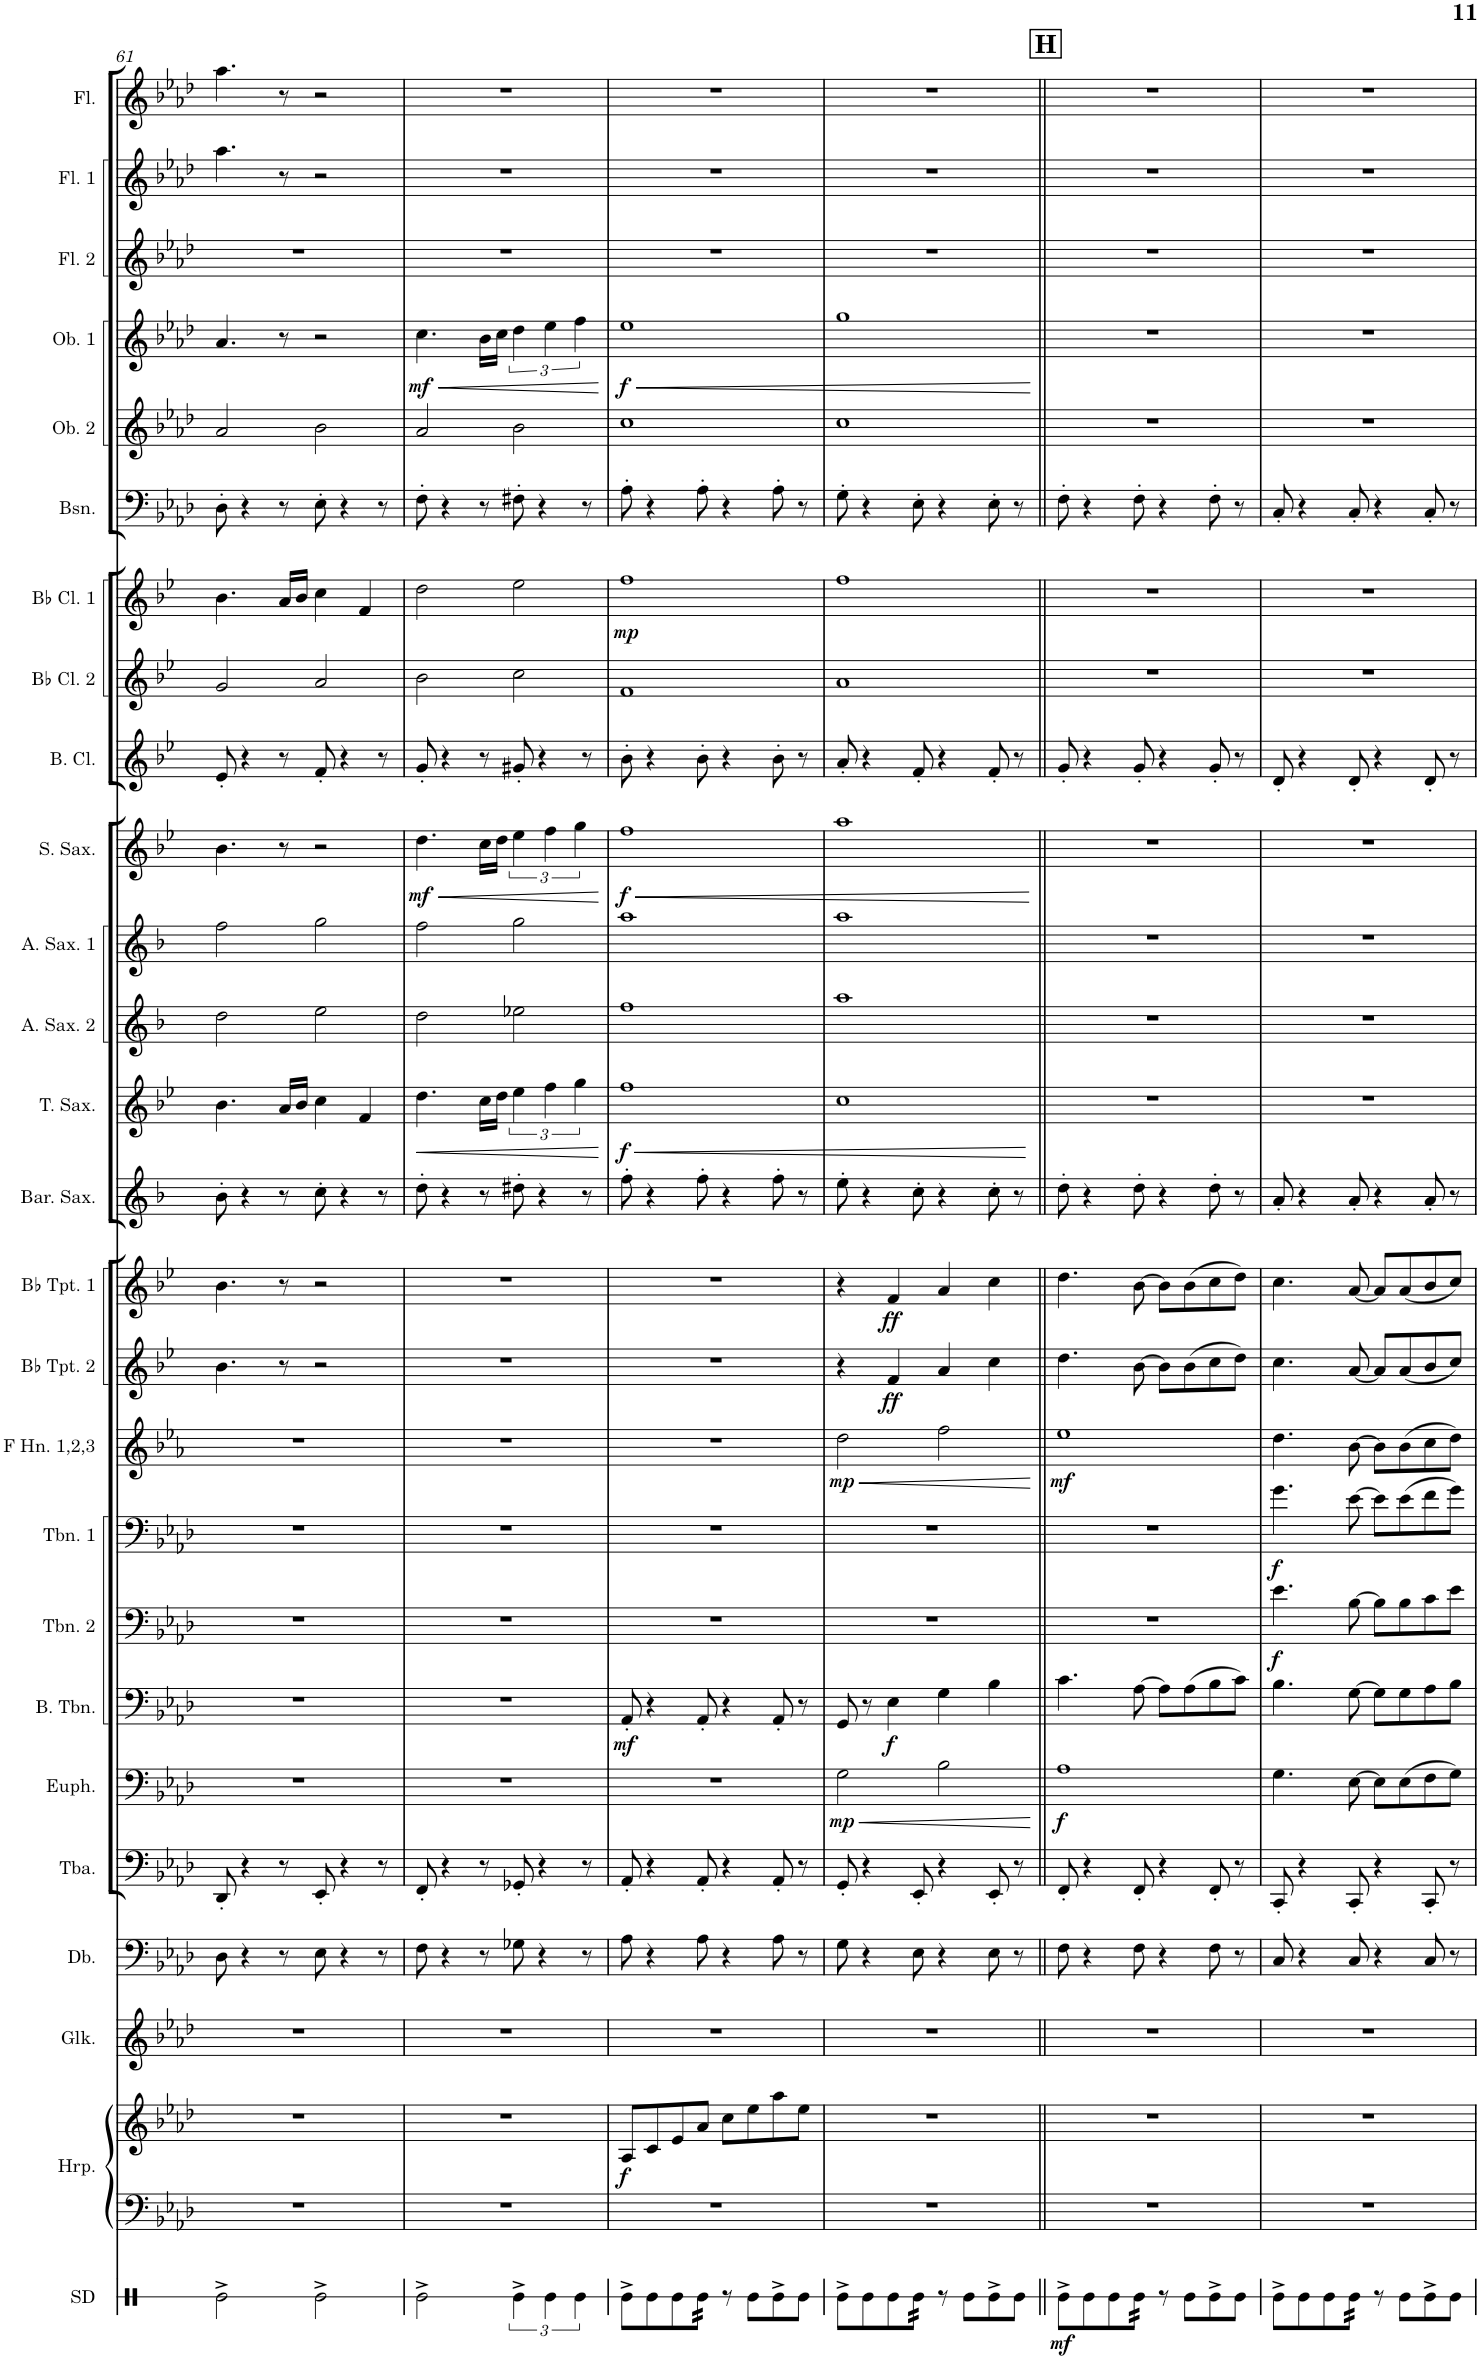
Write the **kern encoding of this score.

**kern	**dynam	**kern	**kern	**dynam	**kern	**kern	**kern	**kern	**dynam	**kern	**dynam	**kern	**dynam	**kern	**dynam	**kern	**dynam	**kern	**dynam	**kern	**dynam	**kern	**kern	**dynam	**kern	**kern	**kern	**dynam	**kern	**kern	**kern	**dynam	**kern	**kern	**kern	**dynam	**kern	**kern	**kern
*part26	*part26	*part25	*part25	*part25	*part24	*part23	*part22	*part21	*part21	*part20	*part20	*part19	*part19	*part18	*part18	*part17	*part17	*part16	*part16	*part15	*part15	*part14	*part13	*part13	*part12	*part11	*part10	*part10	*part9	*part8	*part7	*part7	*part6	*part5	*part4	*part4	*part3	*part2	*part1
*staff27	*staff27	*staff26	*staff25	*staff25/26	*staff24	*staff23	*staff22	*staff21	*staff21	*staff20	*staff20	*staff19	*staff19	*staff18	*staff18	*staff17	*staff17	*staff16	*staff16	*staff15	*staff15	*staff14	*staff13	*staff13	*staff12	*staff11	*staff10	*staff10	*staff9	*staff8	*staff7	*staff7	*staff6	*staff5	*staff4	*staff4	*staff3	*staff2	*staff1
*I"Snare Drum	*	*I"Harp	*	*	*I"Glockenspiel	*I"Double Bass	*I"Tuba	*I"Euphonium	*	*I"Bass Trombone	*	*I"Trombone 2	*	*I"Trombone 1	*	*I"F Horn 1,2,3	*	*I"Bb Trumpet 2	*	*I"Bb Trumpet 1	*	*I"Baritone Saxophone	*I"Tenor Saxophone	*	*I"Alto Saxophone 2	*I"Alto Saxophone 1	*I"Soprano Saxophone	*	*I"Bass Clarinet	*I"Bb Clarinet 2	*I"Bb Clarinet 1	*	*I"Bassoon	*I"Oboe 2	*I"Oboe 1	*	*I"Flute 2	*I"Flute 1	*I"Piccolo
*I'SD	*	*I'Hrp.	*	*	*I'Glk.	*I'Db.	*I'Tba.	*I'Euph.	*	*I'B. Tbn.	*	*I'Tbn. 2	*	*I'Tbn. 1	*	*I'F Hn. 1,2,3	*	*I'Bb Tpt. 2	*	*I'Bb Tpt. 1	*	*I'Bar. Sax.	*I'T. Sax.	*	*I'A. Sax. 2	*I'A. Sax. 1	*I'S. Sax.	*	*I'B. Cl.	*I'Bb Cl. 2	*I'Bb Cl. 1	*	*I'Bsn.	*I'Ob. 2	*I'Ob. 1	*	*I'Fl. 2	*I'Fl. 1	*I'Picc.
!!LO:PB:g=z
*clefX	*	*clefF4	*clefG2	*	*clefG2	*clefF4	*clefF4	*clefF4	*	*clefF4	*	*clefF4	*	*clefF4	*	*clefG2	*	*clefG2	*	*clefG2	*	*clefG2	*clefG2	*	*clefG2	*clefG2	*clefG2	*	*clefG2	*clefG2	*clefG2	*	*clefF4	*clefG2	*clefG2	*	*clefG2	*clefG2	*clefG2
*	*	*	*	*	*Trd-14c-24	*Trd7c12	*	*	*	*	*	*	*	*	*	*Trd4c7	*	*Trd1c2	*	*Trd1c2	*	*Trd12c21	*Trd8c14	*	*Trd5c9	*Trd5c9	*Trd1c2	*	*Trd8c14	*Trd1c2	*Trd1c2	*	*	*	*	*	*	*	*Trd-7c-12
*k[]	*	*k[b-e-a-d-]	*k[b-e-a-d-]	*	*k[b-e-a-d-]	*k[b-e-a-d-]	*k[b-e-a-d-]	*k[b-e-a-d-]	*	*k[b-e-a-d-]	*	*k[b-e-a-d-]	*	*k[b-e-a-d-]	*	*k[b-e-a-]	*	*k[b-e-]	*	*k[b-e-]	*	*k[b-]	*k[b-e-]	*	*k[b-]	*k[b-]	*k[b-e-]	*	*k[b-e-]	*k[b-e-]	*k[b-e-]	*	*k[b-e-a-d-]	*k[b-e-a-d-]	*k[b-e-a-d-]	*	*k[b-e-a-d-]	*k[b-e-a-d-]	*k[b-e-a-d-]
*M4/4	*	*M4/4	*M4/4	*	*M4/4	*M4/4	*M4/4	*M4/4	*	*M4/4	*	*M4/4	*	*M4/4	*	*M4/4	*	*M4/4	*	*M4/4	*	*M4/4	*M4/4	*	*M4/4	*M4/4	*M4/4	*	*M4/4	*M4/4	*M4/4	*	*M4/4	*M4/4	*M4/4	*	*M4/4	*M4/4	*M4/4
=61	=61	=61	=61	=61	=61	=61	=61	=61	=61	=61	=61	=61	=61	=61	=61	=61	=61	=61	=61	=61	=61	=61	=61	=61	=61	=61	=61	=61	=61	=61	=61	=61	=61	=61	=61	=61	=61	=61	=61
2Re^\	.	1r	1r	.	1r	8D-\	8DD-'/	1r	.	1r	.	1r	.	1r	.	1r	.	4.b-\	.	4.b-\	.	8b-'\	4.b-\	.	2dd\	2ff\	4.b-\	.	8e-'/	2g/	4.b-\	.	8D-'\	2a-/	4.a-/	.	1r	4.aa-\	4.aa-\
.	.	.	.	.	.	4r	4r	.	.	.	.	.	.	.	.	.	.	.	.	.	.	4r	.	.	.	.	.	.	4r	.	.	.	4r	.	.	.	.	.	.
.	.	.	.	.	.	8r	8r	.	.	.	.	.	.	.	.	.	.	8r	.	8r	.	8r	16a/LL	.	.	.	8r	.	8r	.	16a/LL	.	8r	.	8r	.	.	8r	8r
.	.	.	.	.	.	.	.	.	.	.	.	.	.	.	.	.	.	.	.	.	.	.	16b-/JJ	.	.	.	.	.	.	.	16b-/JJ	.	.	.	.	.	.	.	.
2Re^\	.	.	.	.	.	8E-\	8EE-'/	.	.	.	.	.	.	.	.	.	.	2r	.	2r	.	8cc'\	4cc\	.	2ee\	2gg\	2r	.	8f'/	2a/	4cc\	.	8E-'\	2b-\	2r	.	.	2r	2r
.	.	.	.	.	.	4r	4r	.	.	.	.	.	.	.	.	.	.	.	.	.	.	4r	.	.	.	.	.	.	4r	.	.	.	4r	.	.	.	.	.	.
.	.	.	.	.	.	.	.	.	.	.	.	.	.	.	.	.	.	.	.	.	.	.	4f/	.	.	.	.	.	.	.	4f/	.	.	.	.	.	.	.	.
.	.	.	.	.	.	8r	8r	.	.	.	.	.	.	.	.	.	.	.	.	.	.	8r	.	.	.	.	.	.	8r	.	.	.	8r	.	.	.	.	.	.
=62	=62	=62	=62	=62	=62	=62	=62	=62	=62	=62	=62	=62	=62	=62	=62	=62	=62	=62	=62	=62	=62	=62	=62	=62	=62	=62	=62	=62	=62	=62	=62	=62	=62	=62	=62	=62	=62	=62	=62
!	!	!	!	!	!	!	!	!	!	!	!	!	!	!	!	!	!	!	!	!	!	!	!	!LO:HP:b	!	!	!	!LO:HP:b	!	!	!	!	!	!	!	!LO:HP:b	!	!	!
!	!	!	!	!	!	!	!	!	!	!	!	!	!	!	!	!	!	!	!	!	!	!	!	!	!	!	!	!LO:DY:n=1:b	!	!	!	!	!	!	!	!LO:DY:n=1:b	!	!	!
2Re^\	.	1r	1r	.	1r	8F\	8FF'/	1r	.	1r	.	1r	.	1r	.	1r	.	1r	.	1r	.	8dd'\	4.dd\	<	2dd\	2ff\	4.dd\	< mf	8g'/	2b-\	2dd\	.	8F'\	2a-/	4.cc\	< mf	1r	1r	1r
.	.	.	.	.	.	4r	4r	.	.	.	.	.	.	.	.	.	.	.	.	.	.	4r	.	.	.	.	.	.	4r	.	.	.	4r	.	.	.	.	.	.
.	.	.	.	.	.	8r	8r	.	.	.	.	.	.	.	.	.	.	.	.	.	.	8r	16cc\LL	.	.	.	16cc\LL	.	8r	.	.	.	8r	.	16b-\LL	.	.	.	.
.	.	.	.	.	.	.	.	.	.	.	.	.	.	.	.	.	.	.	.	.	.	.	16dd\JJ	.	.	.	16dd\JJ	.	.	.	.	.	.	.	16cc\JJ	.	.	.	.
6Re^\	.	.	.	.	.	8G-X\	8GG-X'/	.	.	.	.	.	.	.	.	.	.	.	.	.	.	8dd#X'\	6ee-\	.	2ee-X\	2gg\	6ee-\	.	8g#X'/	2cc\	2ee-\	.	8F#X'\	2b-\	6dd-\	.	.	.	.
.	.	.	.	.	.	4r	4r	.	.	.	.	.	.	.	.	.	.	.	.	.	.	4r	.	.	.	.	.	.	4r	.	.	.	4r	.	.	.	.	.	.
6Re\	.	.	.	.	.	.	.	.	.	.	.	.	.	.	.	.	.	.	.	.	.	.	6ff\	.	.	.	6ff\	.	.	.	.	.	.	.	6ee-\	.	.	.	.
6Re\	.	.	.	.	.	.	.	.	.	.	.	.	.	.	.	.	.	.	.	.	.	.	6gg\	.	.	.	6gg\	.	.	.	.	.	.	.	6ff\	.	.	.	.
.	.	.	.	.	.	8r	8r	.	.	.	.	.	.	.	.	.	.	.	.	.	.	8r	.	.	.	.	.	.	8r	.	.	.	8r	.	.	.	.	.	.
.	.	.	.	.	.	.	.	.	.	.	.	.	.	.	.	.	.	.	.	.	.	.	.	[	.	.	.	[	.	.	.	.	.	.	.	[	.	.	.
=63	=63	=63	=63	=63	=63	=63	=63	=63	=63	=63	=63	=63	=63	=63	=63	=63	=63	=63	=63	=63	=63	=63	=63	=63	=63	=63	=63	=63	=63	=63	=63	=63	=63	=63	=63	=63	=63	=63	=63
!	!	!	!	!LO:DY:b	!	!	!	!	!	!	!LO:DY:b	!	!	!	!	!	!	!	!	!	!	!	!	!LO:HP:b	!	!	!	!LO:HP:b	!	!	!	!	!	!	!	!LO:HP:b	!	!	!
!	!	!	!	!	!	!	!	!	!	!	!	!	!	!	!	!	!	!	!	!	!	!	!	!LO:DY:n=1:b	!	!	!	!LO:DY:n=1:b	!	!	!	!LO:DY:b	!	!	!	!LO:DY:n=1:b	!	!	!
8Re^\L	.	1r	8A-/L	f	1r	8A-\	8AA-'/	1r	.	8AA-'/	mf	1r	.	1r	.	1r	.	1r	.	1r	.	8ff'\	1ff	< f	1ff	1aa	1ff	< f	8b-'\	1f	1ff	mp	8A-'\	1cc	1ee-	< f	1r	1r	1r
8Re\	.	.	8c/	.	.	4r	4r	.	.	4r	.	.	.	.	.	.	.	.	.	.	.	4r	.	.	.	.	.	.	4r	.	.	.	4r	.	.	.	.	.	.
8Re\	.	.	8e-/	.	.	.	.	.	.	.	.	.	.	.	.	.	.	.	.	.	.	.	.	.	.	.	.	.	.	.	.	.	.	.	.	.	.	.	.
*tremolo	*	*	*	*	*	*	*	*	*	*	*	*	*	*	*	*	*	*	*	*	*	*	*	*	*	*	*	*	*	*	*	*	*	*	*	*	*	*	*
32Re\	.	.	8a-/J	.	.	8A-\	8AA-'/	.	.	8AA-'/	.	.	.	.	.	.	.	.	.	.	.	8ff'\	.	.	.	.	.	.	8b-'\	.	.	.	8A-'\	.	.	.	.	.	.
32Re\	.	.	.	.	.	.	.	.	.	.	.	.	.	.	.	.	.	.	.	.	.	.	.	.	.	.	.	.	.	.	.	.	.	.	.	.	.	.	.
32Re\	.	.	.	.	.	.	.	.	.	.	.	.	.	.	.	.	.	.	.	.	.	.	.	.	.	.	.	.	.	.	.	.	.	.	.	.	.	.	.
32Re\JJJ	.	.	.	.	.	.	.	.	.	.	.	.	.	.	.	.	.	.	.	.	.	.	.	.	.	.	.	.	.	.	.	.	.	.	.	.	.	.	.
*Xtremolo	*	*	*	*	*	*	*	*	*	*	*	*	*	*	*	*	*	*	*	*	*	*	*	*	*	*	*	*	*	*	*	*	*	*	*	*	*	*	*
8r	.	.	8cc\L	.	.	4r	4r	.	.	4r	.	.	.	.	.	.	.	.	.	.	.	4r	.	.	.	.	.	.	4r	.	.	.	4r	.	.	.	.	.	.
8Re\L	.	.	8ee-\	.	.	.	.	.	.	.	.	.	.	.	.	.	.	.	.	.	.	.	.	.	.	.	.	.	.	.	.	.	.	.	.	.	.	.	.
8Re^\	.	.	8aa-\	.	.	8A-\	8AA-'/	.	.	8AA-'/	.	.	.	.	.	.	.	.	.	.	.	8ff'\	.	.	.	.	.	.	8b-'\	.	.	.	8A-'\	.	.	.	.	.	.
8Re\J	.	.	8ee-\J	.	.	8r	8r	.	.	8r	.	.	.	.	.	.	.	.	.	.	.	8r	.	.	.	.	.	.	8r	.	.	.	8r	.	.	.	.	.	.
=64	=64	=64	=64	=64	=64	=64	=64	=64	=64	=64	=64	=64	=64	=64	=64	=64	=64	=64	=64	=64	=64	=64	=64	=64	=64	=64	=64	=64	=64	=64	=64	=64	=64	=64	=64	=64	=64	=64	=64
!	!	!	!	!	!	!	!	!	!LO:HP:b	!	!	!	!	!	!	!	!LO:HP:b	!	!	!	!	!	!	!	!	!	!	!	!	!	!	!	!	!	!	!	!	!	!
!	!	!	!	!	!	!	!	!	!LO:DY:n=1:b	!	!	!	!	!	!	!	!LO:DY:n=1:b	!	!	!	!	!	!	!	!	!	!	!	!	!	!	!	!	!	!	!	!	!	!
8Re^\L	.	1r	1r	.	1r	8G\	8GG'/	2G\	< mp	8GG/	.	1r	.	1r	.	2dd\	< mp	4r	.	4r	.	8ee'\	1cc	.	1aa	1aa	1aa	.	8a'/	1a	1ff	.	8G'\	1cc	1gg	.	1r	1r	1r
8Re\	.	.	.	.	.	4r	4r	.	.	8r	.	.	.	.	.	.	.	.	.	.	.	4r	.	.	.	.	.	.	4r	.	.	.	4r	.	.	.	.	.	.
!	!	!	!	!	!	!	!	!	!	!	!LO:DY:b	!	!	!	!	!	!	!	!LO:DY:b	!	!LO:DY:b	!	!	!	!	!	!	!	!	!	!	!	!	!	!	!	!	!	!
8Re\	.	.	.	.	.	.	.	.	.	4E-\	f	.	.	.	.	.	.	4f/	ff	4f/	ff	.	.	.	.	.	.	.	.	.	.	.	.	.	.	.	.	.	.
*tremolo	*	*	*	*	*	*	*	*	*	*	*	*	*	*	*	*	*	*	*	*	*	*	*	*	*	*	*	*	*	*	*	*	*	*	*	*	*	*	*
32Re\	.	.	.	.	.	8E-\	8EE-'/	.	.	.	.	.	.	.	.	.	.	.	.	.	.	8cc'\	.	.	.	.	.	.	8f'/	.	.	.	8E-'\	.	.	.	.	.	.
32Re\	.	.	.	.	.	.	.	.	.	.	.	.	.	.	.	.	.	.	.	.	.	.	.	.	.	.	.	.	.	.	.	.	.	.	.	.	.	.	.
32Re\	.	.	.	.	.	.	.	.	.	.	.	.	.	.	.	.	.	.	.	.	.	.	.	.	.	.	.	.	.	.	.	.	.	.	.	.	.	.	.
32Re\JJJ	.	.	.	.	.	.	.	.	.	.	.	.	.	.	.	.	.	.	.	.	.	.	.	.	.	.	.	.	.	.	.	.	.	.	.	.	.	.	.
*Xtremolo	*	*	*	*	*	*	*	*	*	*	*	*	*	*	*	*	*	*	*	*	*	*	*	*	*	*	*	*	*	*	*	*	*	*	*	*	*	*	*
8r	.	.	.	.	.	4r	4r	2B-\	.	4G\	.	.	.	.	.	2ff\	.	4a/	.	4a/	.	4r	.	.	.	.	.	.	4r	.	.	.	4r	.	.	.	.	.	.
8Re\L	.	.	.	.	.	.	.	.	.	.	.	.	.	.	.	.	.	.	.	.	.	.	.	.	.	.	.	.	.	.	.	.	.	.	.	.	.	.	.
8Re^\	.	.	.	.	.	8E-\	8EE-'/	.	.	4B-\	.	.	.	.	.	.	.	4cc\	.	4cc\	.	8cc'\	.	.	.	.	.	.	8f'/	.	.	.	8E-'\	.	.	.	.	.	.
8Re\J	.	.	.	.	.	8r	8r	.	.	.	.	.	.	.	.	.	.	.	.	.	.	8r	.	.	.	.	.	.	8r	.	.	.	8r	.	.	.	.	.	.
.	.	.	.	.	.	.	.	.	[	.	.	.	.	.	.	.	[	.	.	.	.	.	.	[	.	.	.	[	.	.	.	.	.	.	.	[	.	.	.
!!LO:REH:place=s1:a:B:cj:fs=14:t=H
=65||	=65||	=65||	=65||	=65||	=65||	=65||	=65||	=65||	=65||	=65||	=65||	=65||	=65||	=65||	=65||	=65||	=65||	=65||	=65||	=65||	=65||	=65||	=65||	=65||	=65||	=65||	=65||	=65||	=65||	=65||	=65||	=65||	=65||	=65||	=65||	=65||	=65||	=65||	=65||
!	!LO:DY:b	!	!	!	!	!	!	!	!LO:DY:b	!	!	!	!	!	!	!	!LO:DY:b	!	!	!	!	!	!	!	!	!	!	!	!	!	!	!	!	!	!	!	!	!	!
8Re^\L	mf	1r	1r	.	1r	8F\	8FF'/	1A-	f	4.c\	.	1r	.	1r	.	1ee-	mf	4.dd\	.	4.dd\	.	8dd'\	1r	.	1r	1r	1r	.	8g'/	1r	1r	.	8F'\	1r	1r	.	1r	1r	1r
8Re\	.	.	.	.	.	4r	4r	.	.	.	.	.	.	.	.	.	.	.	.	.	.	4r	.	.	.	.	.	.	4r	.	.	.	4r	.	.	.	.	.	.
8Re\	.	.	.	.	.	.	.	.	.	.	.	.	.	.	.	.	.	.	.	.	.	.	.	.	.	.	.	.	.	.	.	.	.	.	.	.	.	.	.
*tremolo	*	*	*	*	*	*	*	*	*	*	*	*	*	*	*	*	*	*	*	*	*	*	*	*	*	*	*	*	*	*	*	*	*	*	*	*	*	*	*
32Re\	.	.	.	.	.	8F\	8FF'/	.	.	[8A-\	.	.	.	.	.	.	.	[8b-\	.	[8b-\	.	8dd'\	.	.	.	.	.	.	8g'/	.	.	.	8F'\	.	.	.	.	.	.
32Re\	.	.	.	.	.	.	.	.	.	.	.	.	.	.	.	.	.	.	.	.	.	.	.	.	.	.	.	.	.	.	.	.	.	.	.	.	.	.	.
32Re\	.	.	.	.	.	.	.	.	.	.	.	.	.	.	.	.	.	.	.	.	.	.	.	.	.	.	.	.	.	.	.	.	.	.	.	.	.	.	.
32Re\JJJ	.	.	.	.	.	.	.	.	.	.	.	.	.	.	.	.	.	.	.	.	.	.	.	.	.	.	.	.	.	.	.	.	.	.	.	.	.	.	.
*Xtremolo	*	*	*	*	*	*	*	*	*	*	*	*	*	*	*	*	*	*	*	*	*	*	*	*	*	*	*	*	*	*	*	*	*	*	*	*	*	*	*
8r	.	.	.	.	.	4r	4r	.	.	8A-\L]	.	.	.	.	.	.	.	8b-\L]	.	8b-\L]	.	4r	.	.	.	.	.	.	4r	.	.	.	4r	.	.	.	.	.	.
8Re\L	.	.	.	.	.	.	.	.	.	(8A-\	.	.	.	.	.	.	.	(8b-\	.	(8b-\	.	.	.	.	.	.	.	.	.	.	.	.	.	.	.	.	.	.	.
8Re^\	.	.	.	.	.	8F\	8FF'/	.	.	8B-\	.	.	.	.	.	.	.	8cc\	.	8cc\	.	8dd'\	.	.	.	.	.	.	8g'/	.	.	.	8F'\	.	.	.	.	.	.
8Re\J	.	.	.	.	.	8r	8r	.	.	8c\J)	.	.	.	.	.	.	.	8dd\J)	.	8dd\J)	.	8r	.	.	.	.	.	.	8r	.	.	.	8r	.	.	.	.	.	.
=66	=66	=66	=66	=66	=66	=66	=66	=66	=66	=66	=66	=66	=66	=66	=66	=66	=66	=66	=66	=66	=66	=66	=66	=66	=66	=66	=66	=66	=66	=66	=66	=66	=66	=66	=66	=66	=66	=66	=66
!	!	!	!	!	!	!	!	!	!	!	!	!	!LO:DY:b	!	!LO:DY:b	!	!	!	!	!	!	!	!	!	!	!	!	!	!	!	!	!	!	!	!	!	!	!	!
8Re^\L	.	1r	1r	.	1r	8C/	8CC'/	4.G\	.	4.B-\	.	4.e-\	f	4.g\	f	4.dd\	.	4.cc\	.	4.cc\	.	8a'/	1r	.	1r	1r	1r	.	8d'/	1r	1r	.	8C'/	1r	1r	.	1r	1r	1r
8Re\	.	.	.	.	.	4r	4r	.	.	.	.	.	.	.	.	.	.	.	.	.	.	4r	.	.	.	.	.	.	4r	.	.	.	4r	.	.	.	.	.	.
8Re\	.	.	.	.	.	.	.	.	.	.	.	.	.	.	.	.	.	.	.	.	.	.	.	.	.	.	.	.	.	.	.	.	.	.	.	.	.	.	.
*tremolo	*	*	*	*	*	*	*	*	*	*	*	*	*	*	*	*	*	*	*	*	*	*	*	*	*	*	*	*	*	*	*	*	*	*	*	*	*	*	*
32Re\	.	.	.	.	.	8C/	8CC'/	[8E-\	.	[8G\	.	[8B-\	.	[8e-\	.	[8b-\	.	[8a/	.	[8a/	.	8a'/	.	.	.	.	.	.	8d'/	.	.	.	8C'/	.	.	.	.	.	.
32Re\	.	.	.	.	.	.	.	.	.	.	.	.	.	.	.	.	.	.	.	.	.	.	.	.	.	.	.	.	.	.	.	.	.	.	.	.	.	.	.
32Re\	.	.	.	.	.	.	.	.	.	.	.	.	.	.	.	.	.	.	.	.	.	.	.	.	.	.	.	.	.	.	.	.	.	.	.	.	.	.	.
32Re\JJJ	.	.	.	.	.	.	.	.	.	.	.	.	.	.	.	.	.	.	.	.	.	.	.	.	.	.	.	.	.	.	.	.	.	.	.	.	.	.	.
*Xtremolo	*	*	*	*	*	*	*	*	*	*	*	*	*	*	*	*	*	*	*	*	*	*	*	*	*	*	*	*	*	*	*	*	*	*	*	*	*	*	*
8r	.	.	.	.	.	4r	4r	8E-\L]	.	8G\L]	.	8B-\L]	.	8e-\L]	.	8b-\L]	.	8a/L]	.	8a/L]	.	4r	.	.	.	.	.	.	4r	.	.	.	4r	.	.	.	.	.	.
8Re\L	.	.	.	.	.	.	.	(8E-\	.	8G\	.	8B-\	.	(8e-\	.	(8b-\	.	(8a/	.	(8a/	.	.	.	.	.	.	.	.	.	.	.	.	.	.	.	.	.	.	.
8Re^\	.	.	.	.	.	8C/	8CC'/	8F\	.	8A-\	.	8c\	.	8f\	.	8cc\	.	8b-/	.	8b-/	.	8a'/	.	.	.	.	.	.	8d'/	.	.	.	8C'/	.	.	.	.	.	.
8Re\J	.	.	.	.	.	8r	8r	8G\J)	.	8B-\J	.	8e-\J	.	8g\J)	.	8dd\J)	.	8cc/J)	.	8cc/J)	.	8r	.	.	.	.	.	.	8r	.	.	.	8r	.	.	.	.	.	.
=	=	=	=	=	=	=	=	=	=	=	=	=	=	=	=	=	=	=	=	=	=	=	=	=	=	=	=	=	=	=	=	=	=	=	=	=	=	=	=
*-	*-	*-	*-	*-	*-	*-	*-	*-	*-	*-	*-	*-	*-	*-	*-	*-	*-	*-	*-	*-	*-	*-	*-	*-	*-	*-	*-	*-	*-	*-	*-	*-	*-	*-	*-	*-	*-	*-	*-
